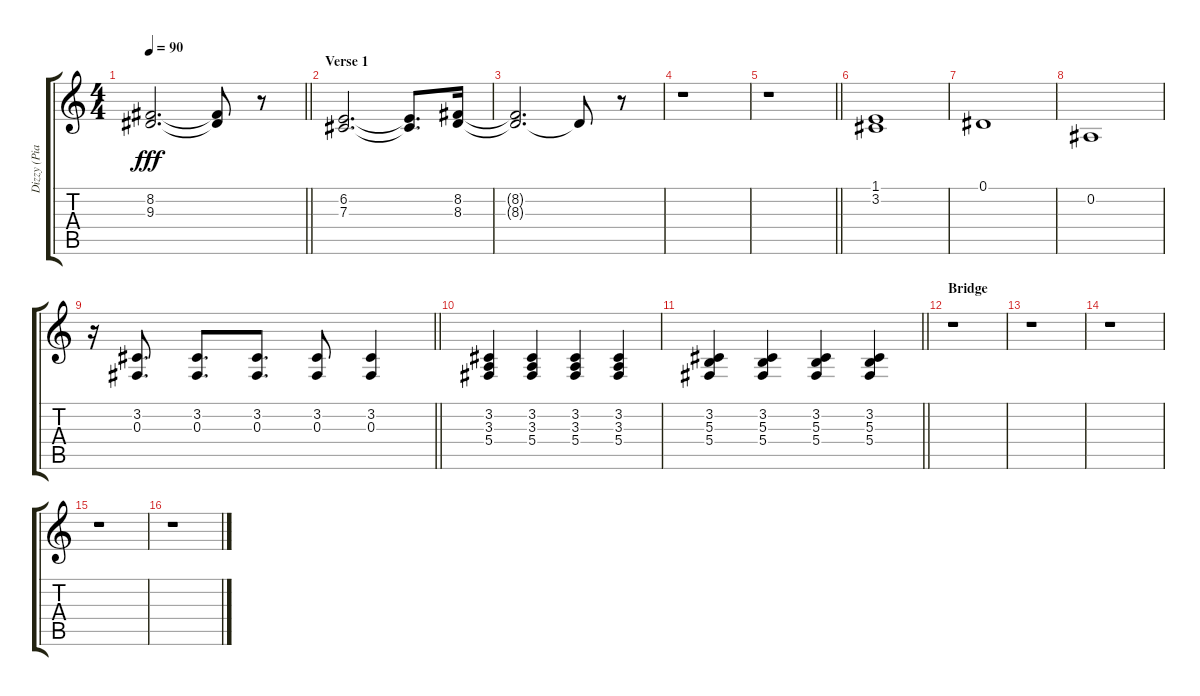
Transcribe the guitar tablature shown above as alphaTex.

\track ("Dizzy (Piano 1)" "Dizzy (Pia") {instrument acousticgrandpiano}
\staff {score tabs}
\tuning (Eb4 Bb3 Gb3 Db3 Ab2 Eb2) {hide}
\ts (4 4)
\tempo 90
\clef g2
\barLineRight lightlight
\ks c
(8.2 9.3).2{d dy fff} (8.2{t} 9.3{t}).8 r.8 |
\section ("" "Verse 1")
(6.2 7.3).2{d} (6.2{t} 7.3{t}).8{d} (8.2 8.3).16 |
(8.2{t} 8.3{t}).2{d} 8.3{t}.8 r.8 |
r.1 |
\barLineRight lightlight
r.1 |
(1.1 3.2).1 |
0.1.1 |
0.2.1 |
\barLineRight lightlight
r.16 (3.2 0.3).8{d} (3.2 0.3).8{d} (3.2 0.3).8{d} (3.2 0.3).8 (3.2 0.3).4 |
(3.2 3.3 5.4).4 (3.2 3.3 5.4).4 (3.2 3.3 5.4).4 (3.2 3.3 5.4).4 |
\barLineRight lightlight
(3.2 5.3 5.4).4 (3.2 5.3 5.4).4 (3.2 5.3 5.4).4 (3.2 5.3 5.4).4 |
\section ("" "Bridge")
r.1 |
r.1 |
r.1 |
r.1 |
r.1
